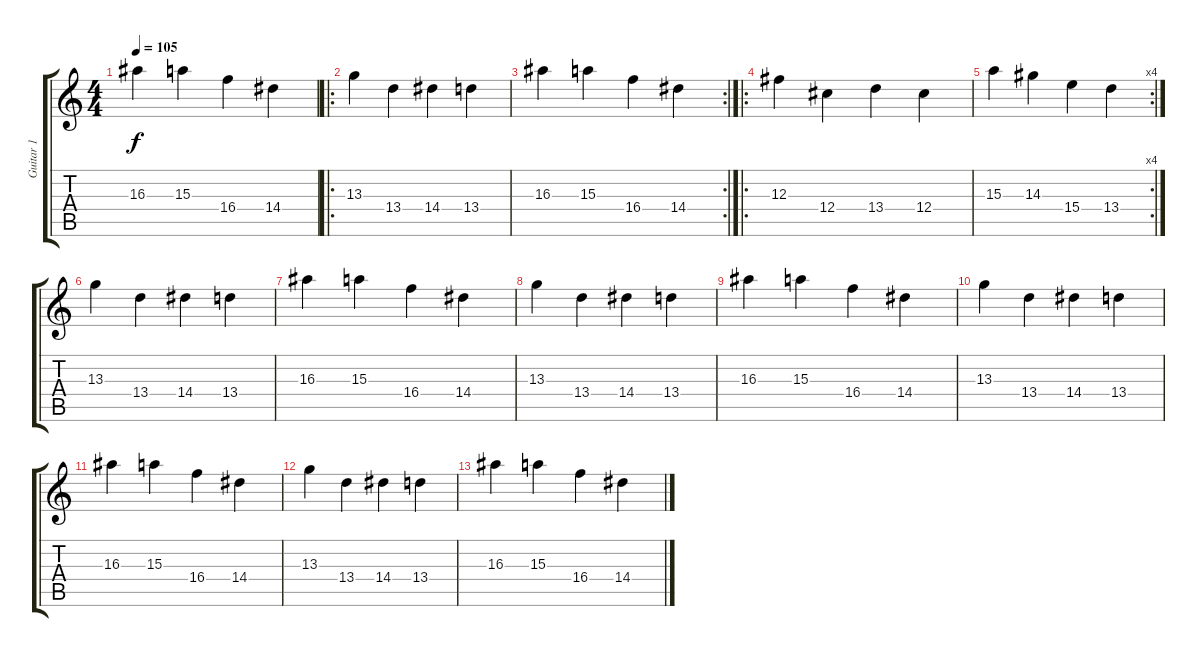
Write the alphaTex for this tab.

\track ("Guitar 1" "Guitar 1") {instrument distortionguitar}
\staff {score tabs}
\tuning (Eb4 Bb3 Gb3 Db3 Ab2 Eb2) {hide}
\ts (4 4)
\tempo 105
\clef g2
\ks c
16.3.4{dy f} 15.3.4 16.4.4 14.4.4 |
\ro
13.3.4 13.4.4 14.4.4 13.4.4 |
\rc 2
16.3.4 15.3.4 16.4.4 14.4.4 |
\ro
12.3.4 12.4.4 13.4.4 12.4.4 |
\rc 4
15.3.4 14.3.4 15.4.4 13.4.4 |
13.3.4{volume 4} 13.4.4 14.4.4 13.4.4 |
16.3.4 15.3.4 16.4.4 14.4.4 |
13.3.4 13.4.4 14.4.4 13.4.4 |
16.3.4 15.3.4 16.4.4 14.4.4 |
13.3.4{volume 0} 13.4.4 14.4.4 13.4.4 |
16.3.4 15.3.4 16.4.4 14.4.4 |
13.3.4 13.4.4 14.4.4 13.4.4 |
16.3.4 15.3.4 16.4.4 14.4.4
